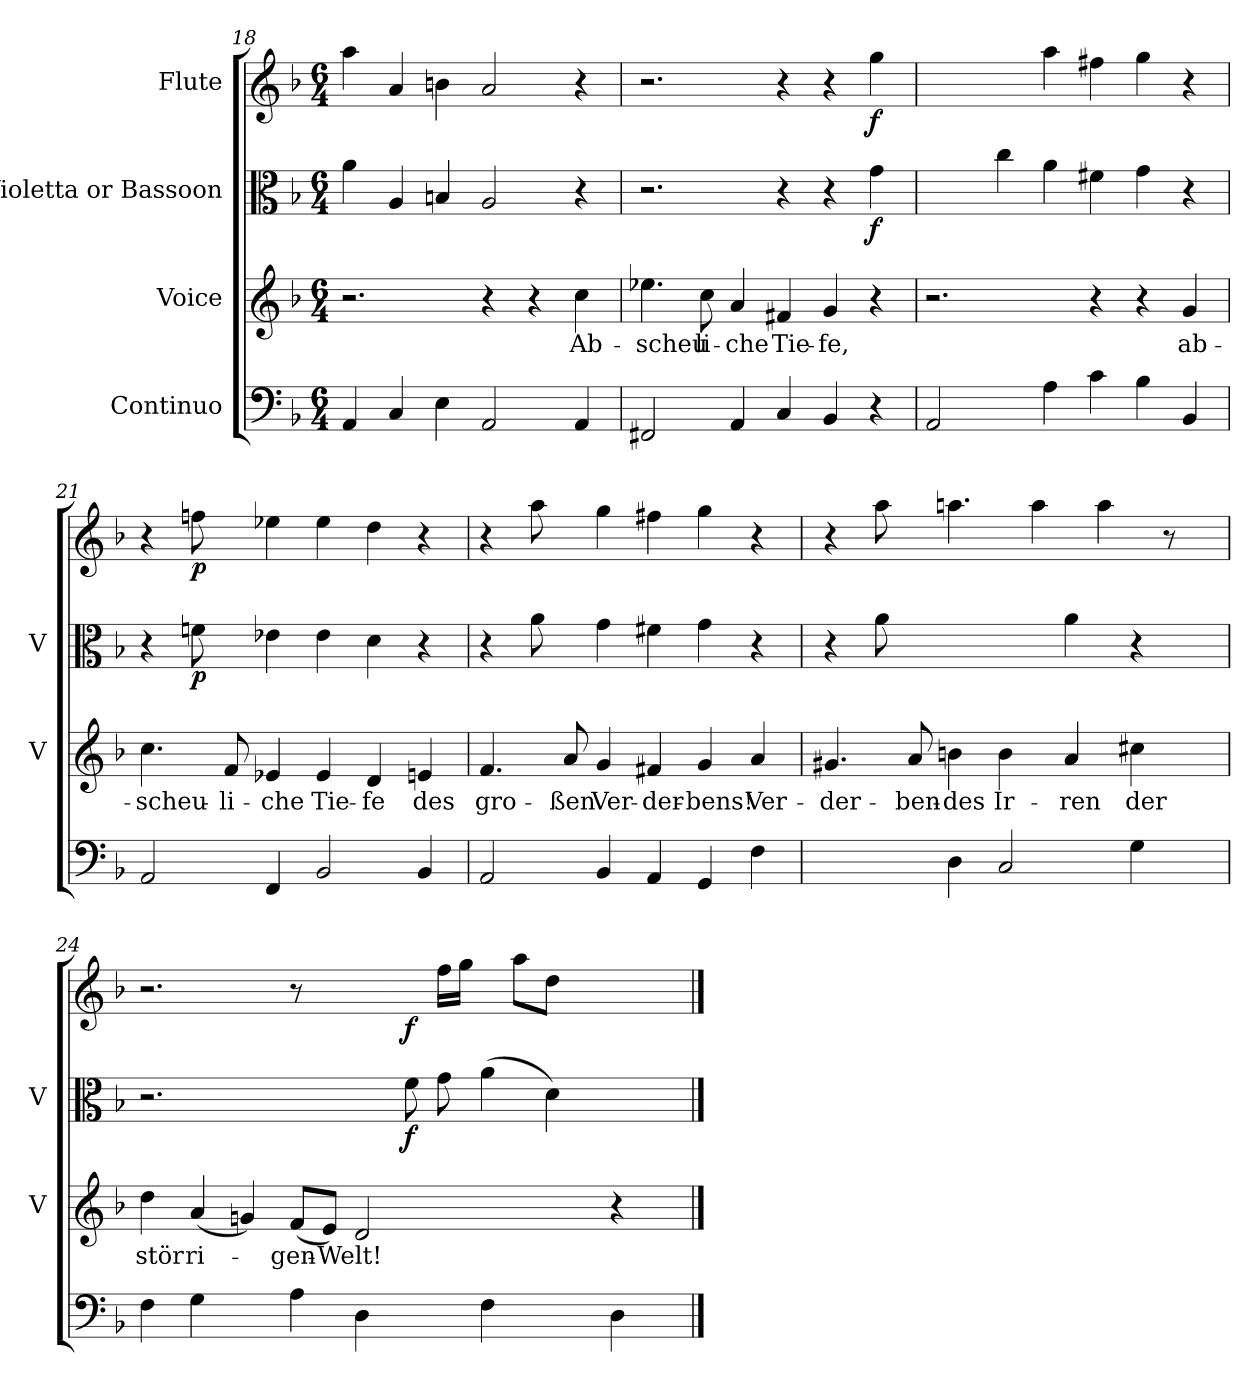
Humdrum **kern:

**kern	**kern	**text	**kern	**dynam	**kern	**dynam
*part4	*part3	*part3	*part2	*part2	*part1	*part1
*staff4	*staff3	*staff3	*staff2	*staff2	*staff1	*staff1
*I"Continuo	*I"Voice	*	*I"Violetta or Bassoon	*	*I"Flute	*
*	*I'V	*	*I'V	*	*	*
*clefF4	*clefG2	*	*clefC3	*	*clefG2	*
*k[b-]	*k[b-]	*	*k[b-]	*	*k[b-]	*
*M6/4	*M6/4	*	*M6/4	*	*M6/4	*
=18	=18	=18	=18	=18	=18	=18
4AA/	2.r	.	4a\	.	4aa\	.
4C/	.	.	4A/	.	4a/	.
4E\	.	.	4Bn/	.	4bn\	.
2AA/	4r	.	2A/	.	2a/	.
.	4r	.	.	.	.	.
4AA/	4cc\	Ab-	4r	.	4r	.
=19	=19	=19	=19	=19	=19	=19
2FF#X/	4.ee-X\	-scheu-	2.r	.	2.r	.
.	8cc\	-li-	.	.	.	.
4AA/	4a/	-che	.	.	.	.
4C/	4f#X/	Tie-	4r	.	4r	.
4BB-/	4g/	-fe,	4r	.	4r	.
!	!	!	!	!LO:DY:b	!	!LO:DY:b
4r	4r	.	4g\	f	4gg\	f
=20	=20	=20	=20	=20	=20	=20
2AA/	2.r	.	2ryy	.	2.ryy	.
4rcccyy	.	.	4cc\	.	.	.
4A\	4ryy	.	4a\	.	4aa\	.
4c\	4r	.	4f#X\	.	4ff#X\	.
4B-\	4r	.	4g\	.	4gg\	.
4BB-/	4g/	ab-	4r	.	4r	.
!!LO:LB:g=z
=21	=21	=21	=21	=21	=21	=21
2AA/	4.cc\	-scheu-	4r	.	4r	.
!	!	!	!	!LO:DY:b	!	!LO:DY:b
.	.	.	8fn\	p	8ffn\	p
.	8f/	-li-	8ryy	.	8ryy	.
4FF/	4e-X/	-che	4e-X\	.	4ee-X\	.
2BB-/	4e-/	Tie-	4e-\	.	4ee-\	.
.	4d/	-fe	4d\	.	4dd\	.
4BB-/	4en/	des	4r	.	4r	.
=22	=22	=22	=22	=22	=22	=22
2AA/	4.f/	gro-	4r	.	4r	.
.	.	.	8a\	.	8aa\	.
.	8a/	-ßen	8ryy	.	8ryy	.
4BB-/	4g/	Ver-	4g\	.	4gg\	.
4AA/	4f#X/	-der-	4f#X\	.	4ff#X\	.
4GG/	4g/	-bens!	4g\	.	4gg\	.
4F\	4a/	Ver-	4r	.	4r	.
=23	=23	=23	=23	=23	=23	=23
2ryy	4.g#X/	-der-	4r	.	4r	.
.	.	.	8a\	.	8aa\	.
.	8a/	-ben-	2ryy	.	8ryy	.
4D\	4bn\	-des	.	.	4.aan\	.
2C/	4b\	Ir-	.	.	.	.
.	.	.	8ryy	.	4aa\	.
.	4a/	-ren	4a\	.	.	.
.	.	.	.	.	4aa\	.
4G\	4cc#X\	der	4r	.	.	.
.	.	.	.	.	8r	.
8ryy	8ryy	.	8ryy	.	8ryy	.
=24	=24	=24	=24	=24	=24	=24
*	*	*	*	*	*^	*
4F\	4dd\	stör	2.r	.	2.r	1ryy	.
4G\	(<4a/	-ri-	.	.	.	.	.
4ryy	4gn/)	.	.	.	.	.	.
4A\	(<8f/L	-gen-	2ryy	.	8r	.	.
.	8e/J)	-Welt!	.	.	2ryy	.	.
4D\	2d/	.	.	.	.	4ryy	.
!	!	!	!	!LO:DY:b	!	!	!LO:DY:b
4rBByy	.	.	8f\	f	.	1ryy	f
.	.	.	8g\	.	16ff\LL	.	.
.	.	.	.	.	16gg\JJ	.	.
4F\	2ryy	.	(<4a\	.	8ryy	.	.
.	.	.	.	.	8aa\L	.	.
4reeeyy	.	.	4d\)	.	8dd\J	.	.
.	.	.	.	.	2ryy	.	.
4D\	4r	.	4ryy	.	.	.	.
8ryy	8ryy	.	8ryy	.	.	8ryy	.
*	*	*	*	*	*v	*v	*
==	==	==	==	==	==	==
*-	*-	*-	*-	*-	*-	*-
